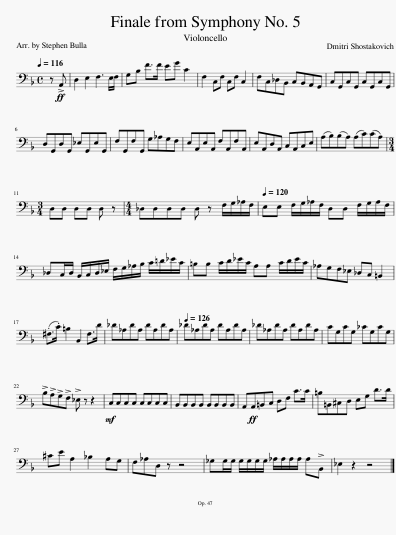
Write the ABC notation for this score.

X:1
L:1/8
Q:1/4=116
M:4/4
I:linebreak $
K:F
V:1 bass
V:1
 z!ff! !>!A,, | D,2 E,2 F,3 E,/F,/ | G,B, F>F EG C2 | F,2 C,F, C,F, C,2 | F,C,_D,B,, C,B,,A,,G,, | %5
 C,G,,C,G,, C,G,,C,G,, |$ D,G,,D,G,, _E,G,,E,G,, | F,G,,F,G,, G,_A,G,F, | E,A,,E,A,, F,A,,F,A,, | E,A,,D,A,, C,A,,C,E, | %10
 (A,B,)(B,A,) (A,C)(CA,) |$[M:3/4] D,D, D,D, D, z |[M:4/4] _D,D,D,D, D, z F,/G,/_A,/F,/ |[Q:1/4=120] E,E, F,/G,/_A,/F,/ D,D, F,/G,/A,/F,/ |$ _D,C,/D,/ B,,/C,/D,/_E,/ F,/G,/_A,/B,/ C/=D/_E/C/ | %15
 =B,B, C/D/_E/C/ A,A, C/D/E/C/ | _A,G,F,_E, _D,C, =B,,2 |$ (.^F,>.C) =B,2 B,,2 F,>D | _D_A,DA, DA,DA, |[Q:1/4=126] _D_A,DA, DA,DA, | %20
 _D_A,DA, DA,DA, | CG,CG, _CG,CG, |$ !>!B,!>!A,!>!G,!>!F, !>!_E, z z2 |!mf! C,C,C,C, C,C,C,C, | B,,B,,B,,B,, B,,B,,B,,B,, | %25
 A,,!ff!A,,=B,,C, D,F, C>C | =B,=B,,^C,D, E,G, D>D |$ ^CE A,2 _B,2 A,G, | F,_A,D, z z4 | _G,G,/G,/ G,/G,/G,/G,/ _A,/A,/A,/A,/ A,!>!B,, | %30
 _E,2 z2 z4 |] %31
